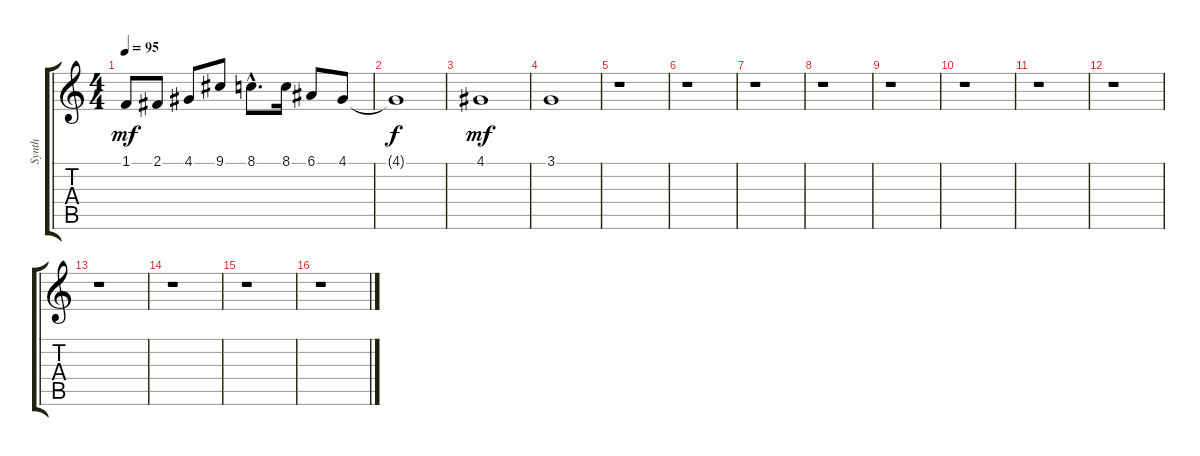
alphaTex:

\track ("Synth" "Synth") {instrument fx4atmosphere}
\staff {score tabs}
\tuning (E4 B3 G3 D3 A2 E2) {hide}
\ts (4 4)
\tempo 95
\clef g2
\ks c
1.1.8{dy mf} 2.1.8 4.1.8 9.1.8 8.1{hac}.8{d} 8.1.16 6.1.8 4.1.8 |
4.1{t}.1{dy f} |
4.1.1{dy mf} |
3.1.1 |
r.1 |
r.1 |
r.1 |
r.1 |
r.1 |
r.1 |
r.1 |
r.1 |
r.1 |
r.1 |
r.1 |
r.1
